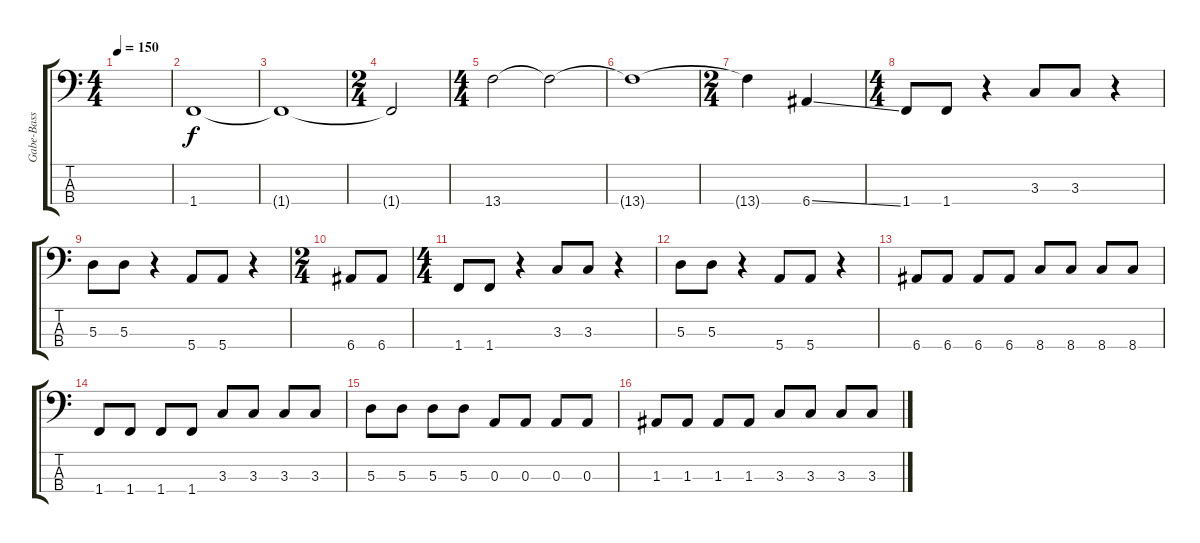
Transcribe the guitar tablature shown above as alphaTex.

\track ("Gabe-Bass" "Gabe-Bass") {instrument electricbasspick}
\staff {score tabs}
\tuning (G2 D2 A1 E1) {hide}
\ts (4 4)
\tempo 150
\clef f4
\ks c
|
1.4.1 |
1.4{t}.1 |
\ts (2 4)
1.4{t}.2 |
\ts (4 4)
13.4.2 13.4{t}.2 |
13.4{t}.1 |
\ts (2 4)
13.4{t}.4 6.4{ss}.4 |
\ts (4 4)
1.4.8 1.4.8 r.4 3.3.8 3.3.8 r.4 |
5.3.8 5.3.8 r.4 5.4.8 5.4.8 r.4 |
\ts (2 4)
6.4.8 6.4.8 |
\ts (4 4)
1.4.8 1.4.8 r.4 3.3.8 3.3.8 r.4 |
5.3.8 5.3.8 r.4 5.4.8 5.4.8 r.4 |
6.4.8 6.4.8 6.4.8 6.4.8 8.4.8 8.4.8 8.4.8 8.4.8 |
1.4.8 1.4.8 1.4.8 1.4.8 3.3.8 3.3.8 3.3.8 3.3.8 |
5.3.8 5.3.8 5.3.8 5.3.8 0.3.8 0.3.8 0.3.8 0.3.8 |
1.3.8 1.3.8 1.3.8 1.3.8 3.3.8 3.3.8 3.3.8 3.3.8
